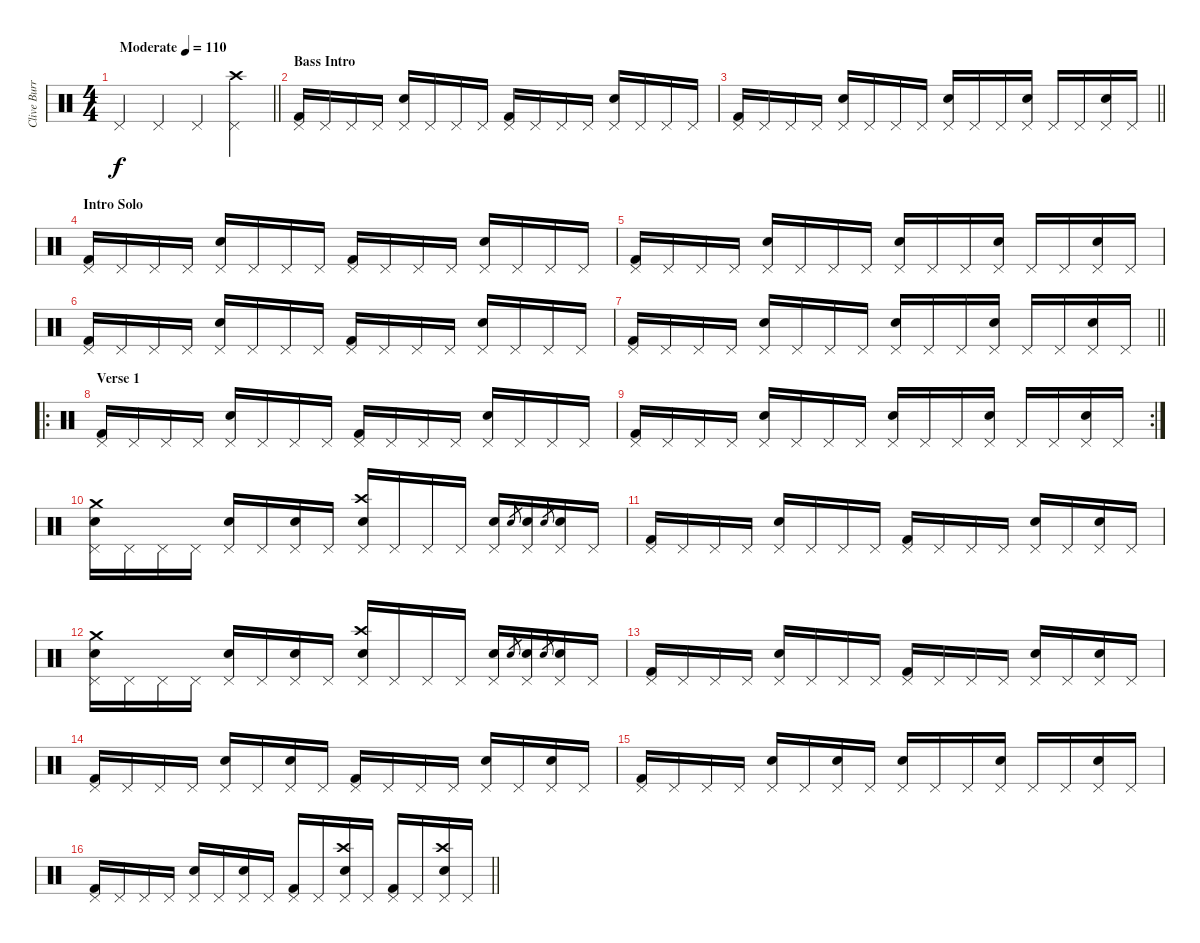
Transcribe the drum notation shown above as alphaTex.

\track ("Clive Burr" "Clive Burr") {instrument percussion}
\staff {score}
\articulation defaults
\ts (4 4)
\tempo (110 "Moderate")
\clef neutral
\barLineRight lightlight
\ks c "Pedal Hi-Hat (hit)".4{dy f} "Pedal Hi-Hat (hit)".4 "Pedal Hi-Hat (hit)".4
("Crash high (hit)" "Pedal Hi-Hat (hit)").4 |
\section ("" "Bass Intro ")
("Pedal Hi-Hat (hit)" "Kick (hit) 2").16 "Pedal Hi-Hat (hit)".16 "Pedal Hi-Hat (hit)".16 "Pedal Hi-Hat (hit)".16 ("Pedal Hi-Hat (hit)" "Snare (hit) 2").16 "Pedal Hi-Hat (hit)".16 "Pedal Hi-Hat (hit)".16 "Pedal Hi-Hat (hit)".16 ("Pedal Hi-Hat (hit)" "Kick (hit) 2").16 "Pedal Hi-Hat (hit)".16 "Pedal Hi-Hat (hit)".16 "Pedal Hi-Hat (hit)".16 ("Pedal Hi-Hat (hit)" "Snare (hit) 2").16 "Pedal Hi-Hat (hit)".16 "Pedal Hi-Hat (hit)".16 "Pedal Hi-Hat (hit)".16 |
\barLineRight lightlight
("Pedal Hi-Hat (hit)" "Kick (hit) 2").16 "Pedal Hi-Hat (hit)".16 "Pedal Hi-Hat (hit)".16 "Pedal Hi-Hat (hit)".16 ("Pedal Hi-Hat (hit)" "Snare (hit) 2").16 "Pedal Hi-Hat (hit)".16 "Pedal Hi-Hat (hit)".16 "Pedal Hi-Hat (hit)".16 ("Pedal Hi-Hat (hit)" "Snare (hit) 2").16 "Pedal Hi-Hat (hit)".16 "Pedal Hi-Hat (hit)".16 ("Pedal Hi-Hat (hit)" "Snare (hit) 2").16 "Pedal Hi-Hat (hit)".16 "Pedal Hi-Hat (hit)".16 ("Pedal Hi-Hat (hit)" "Snare (hit) 2").16 "Pedal Hi-Hat (hit)".16 |
\section ("" "Intro Solo")
("Pedal Hi-Hat (hit)" "Kick (hit) 2").16 "Pedal Hi-Hat (hit)".16 "Pedal Hi-Hat (hit)".16 "Pedal Hi-Hat (hit)".16 ("Pedal Hi-Hat (hit)" "Snare (hit) 2").16 "Pedal Hi-Hat (hit)".16 "Pedal Hi-Hat (hit)".16 "Pedal Hi-Hat (hit)".16 ("Pedal Hi-Hat (hit)" "Kick (hit) 2").16 "Pedal Hi-Hat (hit)".16 "Pedal Hi-Hat (hit)".16 "Pedal Hi-Hat (hit)".16 ("Pedal Hi-Hat (hit)" "Snare (hit) 2").16 "Pedal Hi-Hat (hit)".16 "Pedal Hi-Hat (hit)".16 "Pedal Hi-Hat (hit)".16 |
("Pedal Hi-Hat (hit)" "Kick (hit) 2").16 "Pedal Hi-Hat (hit)".16 "Pedal Hi-Hat (hit)".16 "Pedal Hi-Hat (hit)".16 ("Pedal Hi-Hat (hit)" "Snare (hit) 2").16 "Pedal Hi-Hat (hit)".16 "Pedal Hi-Hat (hit)".16 "Pedal Hi-Hat (hit)".16 ("Pedal Hi-Hat (hit)" "Snare (hit) 2").16 "Pedal Hi-Hat (hit)".16 "Pedal Hi-Hat (hit)".16 ("Pedal Hi-Hat (hit)" "Snare (hit) 2").16 "Pedal Hi-Hat (hit)".16 "Pedal Hi-Hat (hit)".16 ("Pedal Hi-Hat (hit)" "Snare (hit) 2").16 "Pedal Hi-Hat (hit)".16 |
("Pedal Hi-Hat (hit)" "Kick (hit) 2").16 "Pedal Hi-Hat (hit)".16 "Pedal Hi-Hat (hit)".16 "Pedal Hi-Hat (hit)".16 ("Pedal Hi-Hat (hit)" "Snare (hit) 2").16 "Pedal Hi-Hat (hit)".16 "Pedal Hi-Hat (hit)".16 "Pedal Hi-Hat (hit)".16 ("Pedal Hi-Hat (hit)" "Kick (hit) 2").16 "Pedal Hi-Hat (hit)".16 "Pedal Hi-Hat (hit)".16 "Pedal Hi-Hat (hit)".16 ("Pedal Hi-Hat (hit)" "Snare (hit) 2").16 "Pedal Hi-Hat (hit)".16 "Pedal Hi-Hat (hit)".16 "Pedal Hi-Hat (hit)".16 |
\barLineRight lightlight
("Pedal Hi-Hat (hit)" "Kick (hit) 2").16 "Pedal Hi-Hat (hit)".16 "Pedal Hi-Hat (hit)".16 "Pedal Hi-Hat (hit)".16 ("Pedal Hi-Hat (hit)" "Snare (hit) 2").16 "Pedal Hi-Hat (hit)".16 "Pedal Hi-Hat (hit)".16 "Pedal Hi-Hat (hit)".16 ("Pedal Hi-Hat (hit)" "Snare (hit) 2").16 "Pedal Hi-Hat (hit)".16 "Pedal Hi-Hat (hit)".16 ("Pedal Hi-Hat (hit)" "Snare (hit) 2").16 "Pedal Hi-Hat (hit)".16 "Pedal Hi-Hat (hit)".16 ("Pedal Hi-Hat (hit)" "Snare (hit) 2").16 "Pedal Hi-Hat (hit)".16 |
\ro
\section ("" "Verse 1")
("Pedal Hi-Hat (hit)" "Kick (hit) 2").16 "Pedal Hi-Hat (hit)".16 "Pedal Hi-Hat (hit)".16 "Pedal Hi-Hat (hit)".16 ("Pedal Hi-Hat (hit)" "Snare (hit) 2").16 "Pedal Hi-Hat (hit)".16 "Pedal Hi-Hat (hit)".16 "Pedal Hi-Hat (hit)".16 ("Pedal Hi-Hat (hit)" "Kick (hit) 2").16 "Pedal Hi-Hat (hit)".16 "Pedal Hi-Hat (hit)".16 "Pedal Hi-Hat (hit)".16 ("Pedal Hi-Hat (hit)" "Snare (hit) 2").16 "Pedal Hi-Hat (hit)".16 "Pedal Hi-Hat (hit)".16 "Pedal Hi-Hat (hit)".16 |
\rc 2
("Pedal Hi-Hat (hit)" "Kick (hit) 2").16 "Pedal Hi-Hat (hit)".16 "Pedal Hi-Hat (hit)".16 "Pedal Hi-Hat (hit)".16 ("Pedal Hi-Hat (hit)" "Snare (hit) 2").16 "Pedal Hi-Hat (hit)".16 "Pedal Hi-Hat (hit)".16 "Pedal Hi-Hat (hit)".16 ("Pedal Hi-Hat (hit)" "Snare (hit) 2").16 "Pedal Hi-Hat (hit)".16 "Pedal Hi-Hat (hit)".16 ("Pedal Hi-Hat (hit)" "Snare (hit) 2").16 "Pedal Hi-Hat (hit)".16 "Pedal Hi-Hat (hit)".16 ("Pedal Hi-Hat (hit)" "Snare (hit) 2").16 "Pedal Hi-Hat (hit)".16 |
("Pedal Hi-Hat (hit)" "Crash medium (hit)" "Snare (hit) 2").16 "Pedal Hi-Hat (hit)".16 "Pedal Hi-Hat (hit)".16 "Pedal Hi-Hat (hit)".16 ("Pedal Hi-Hat (hit)" "Snare (hit) 2").16 "Pedal Hi-Hat (hit)".16 ("Pedal Hi-Hat (hit)" "Snare (hit) 2").16 "Pedal Hi-Hat (hit)".16 ("Pedal Hi-Hat (hit)" "Crash high (hit)" "Snare (hit) 2").16 "Pedal Hi-Hat (hit)".16 "Pedal Hi-Hat (hit)".16 "Pedal Hi-Hat (hit)".16 ("Pedal Hi-Hat (hit)" "Snare (hit) 2").16 "Snare (hit) 2".8{gr} ("Pedal Hi-Hat (hit)" "Snare (hit) 2").16 "Snare (hit) 2".8{gr} ("Pedal Hi-Hat (hit)" "Snare (hit) 2").16 "Pedal Hi-Hat (hit)".16 |
("Pedal Hi-Hat (hit)" "Kick (hit) 2").16 "Pedal Hi-Hat (hit)".16 "Pedal Hi-Hat (hit)".16 "Pedal Hi-Hat (hit)".16 ("Pedal Hi-Hat (hit)" "Snare (hit) 2").16 "Pedal Hi-Hat (hit)".16 "Pedal Hi-Hat (hit)".16 "Pedal Hi-Hat (hit)".16 ("Pedal Hi-Hat (hit)" "Kick (hit) 2").16 "Pedal Hi-Hat (hit)".16 "Pedal Hi-Hat (hit)".16 "Pedal Hi-Hat (hit)".16 ("Pedal Hi-Hat (hit)" "Snare (hit) 2").16 "Pedal Hi-Hat (hit)".16 ("Pedal Hi-Hat (hit)" "Snare (hit) 2").16 "Pedal Hi-Hat (hit)".16 |
("Pedal Hi-Hat (hit)" "Crash medium (hit)" "Snare (hit) 2").16 "Pedal Hi-Hat (hit)".16 "Pedal Hi-Hat (hit)".16 "Pedal Hi-Hat (hit)".16 ("Pedal Hi-Hat (hit)" "Snare (hit) 2").16 "Pedal Hi-Hat (hit)".16 ("Pedal Hi-Hat (hit)" "Snare (hit) 2").16 "Pedal Hi-Hat (hit)".16 ("Pedal Hi-Hat (hit)" "Crash high (hit)" "Snare (hit) 2").16 "Pedal Hi-Hat (hit)".16 "Pedal Hi-Hat (hit)".16 "Pedal Hi-Hat (hit)".16 ("Pedal Hi-Hat (hit)" "Snare (hit) 2").16 "Snare (hit) 2".8{gr} ("Pedal Hi-Hat (hit)" "Snare (hit) 2").16 "Snare (hit) 2".8{gr} ("Pedal Hi-Hat (hit)" "Snare (hit) 2").16 "Pedal Hi-Hat (hit)".16 |
("Pedal Hi-Hat (hit)" "Kick (hit) 2").16 "Pedal Hi-Hat (hit)".16 "Pedal Hi-Hat (hit)".16 "Pedal Hi-Hat (hit)".16 ("Pedal Hi-Hat (hit)" "Snare (hit) 2").16 "Pedal Hi-Hat (hit)".16 "Pedal Hi-Hat (hit)".16 "Pedal Hi-Hat (hit)".16 ("Pedal Hi-Hat (hit)" "Kick (hit) 2").16 "Pedal Hi-Hat (hit)".16 "Pedal Hi-Hat (hit)".16 "Pedal Hi-Hat (hit)".16 ("Pedal Hi-Hat (hit)" "Snare (hit) 2").16 "Pedal Hi-Hat (hit)".16 ("Pedal Hi-Hat (hit)" "Snare (hit) 2").16 "Pedal Hi-Hat (hit)".16 |
("Pedal Hi-Hat (hit)" "Kick (hit) 2").16 "Pedal Hi-Hat (hit)".16 "Pedal Hi-Hat (hit)".16 "Pedal Hi-Hat (hit)".16 ("Pedal Hi-Hat (hit)" "Snare (hit) 2").16 "Pedal Hi-Hat (hit)".16 ("Pedal Hi-Hat (hit)" "Snare (hit) 2").16 "Pedal Hi-Hat (hit)".16 ("Pedal Hi-Hat (hit)" "Kick (hit) 2").16 "Pedal Hi-Hat (hit)".16 "Pedal Hi-Hat (hit)".16 "Pedal Hi-Hat (hit)".16 ("Pedal Hi-Hat (hit)" "Snare (hit) 2").16 "Pedal Hi-Hat (hit)".16 ("Pedal Hi-Hat (hit)" "Snare (hit) 2").16 "Pedal Hi-Hat (hit)".16 |
("Pedal Hi-Hat (hit)" "Kick (hit) 2").16 "Pedal Hi-Hat (hit)".16 "Pedal Hi-Hat (hit)".16 "Pedal Hi-Hat (hit)".16 ("Pedal Hi-Hat (hit)" "Snare (hit) 2").16 "Pedal Hi-Hat (hit)".16 ("Pedal Hi-Hat (hit)" "Snare (hit) 2").16 "Pedal Hi-Hat (hit)".16 ("Pedal Hi-Hat (hit)" "Snare (hit) 2").16 "Pedal Hi-Hat (hit)".16 "Pedal Hi-Hat (hit)".16 ("Pedal Hi-Hat (hit)" "Snare (hit) 2").16 "Pedal Hi-Hat (hit)".16 "Pedal Hi-Hat (hit)".16 ("Pedal Hi-Hat (hit)" "Snare (hit) 2").16 "Pedal Hi-Hat (hit)".16 |
\barLineRight lightlight
("Pedal Hi-Hat (hit)" "Kick (hit) 2").16 "Pedal Hi-Hat (hit)".16 "Pedal Hi-Hat (hit)".16 "Pedal Hi-Hat (hit)".16 ("Pedal Hi-Hat (hit)" "Snare (hit) 2").16 "Pedal Hi-Hat (hit)".16 ("Pedal Hi-Hat (hit)" "Snare (hit) 2").16 "Pedal Hi-Hat (hit)".16 ("Pedal Hi-Hat (hit)" "Kick (hit) 2").16 "Pedal Hi-Hat (hit)".16 ("Pedal Hi-Hat (hit)" "Crash high (hit)" "Snare (hit) 2").16 "Pedal Hi-Hat (hit)".16 ("Pedal Hi-Hat (hit)" "Kick (hit) 2").16 "Pedal Hi-Hat (hit)".16 ("Pedal Hi-Hat (hit)" "Crash high (hit)" "Snare (hit) 2").16 "Pedal Hi-Hat (hit)".16
